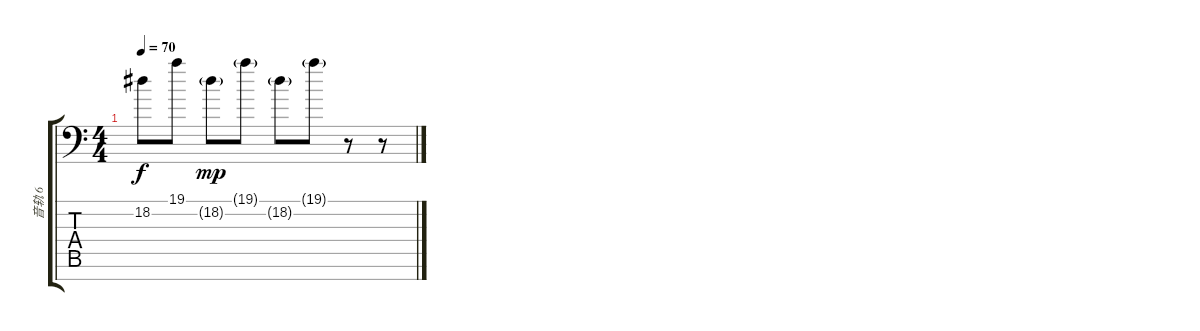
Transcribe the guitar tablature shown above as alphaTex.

\track ("音轨 6" "音轨 6") {instrument acousticgrandpiano}
\staff {score tabs}
\tuning (D4 A3 F3 C3 G2 D2 A1) {hide}
\ts (4 4)
\tempo 70
\clef f4
\ks c
18.2.8{dy f} 19.1.8 18.2{g}.8{dy mp} 19.1{g}.8 18.2{g}.8 19.1{g}.8 r.8 r.8
